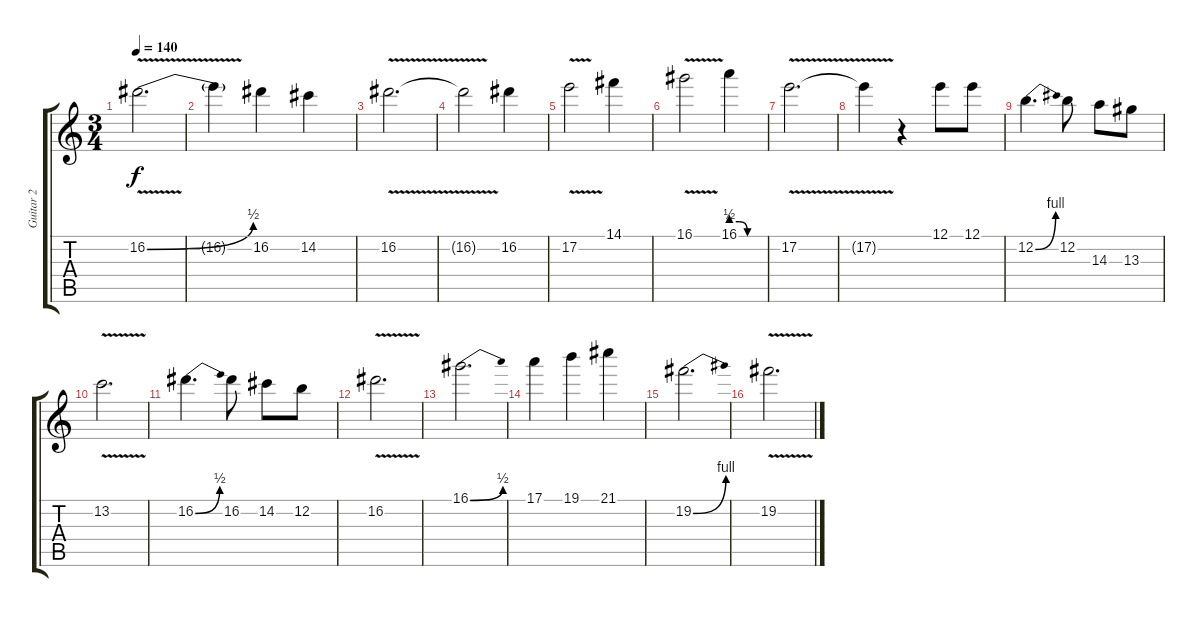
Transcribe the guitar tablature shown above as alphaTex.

\track ("Guitar 2" "Guitar 2") {instrument overdrivenguitar}
\staff {score tabs}
\tuning (E4 B3 G3 D3 A2 E2) {hide}
\ts (3 4)
\tempo 140
\clef g2
\ks c
16.2{be (bend 0 0 60 2) v}.2{d dy f} |
16.2{t}.4 16.2.4 14.2.4 |
16.2{v}.2{d} |
16.2{t}.2 16.2.4 |
17.2{v}.2 14.1.4 |
16.1{v}.2 16.1{be (custom 0 2 15 2 30 0 60 0)}.4 |
17.2{v}.2{d} |
17.2{t}.4 r.4 12.1.8 12.1.8 |
12.2{be (bend 0 0 60 4)}.4{d} 12.2.8 14.3.8 13.3.8 |
13.2{v}.2{d} |
16.2{be (bend 0 0 60 2)}.4{d} 16.2.8 14.2.8 12.2.8 |
16.2{v}.2{d} |
16.1{be (bend 0 0 60 2)}.2{d} |
17.1.4 19.1.4 21.1.4 |
19.2{be (bend 0 0 60 4)}.2{d} |
19.2{v}.2{d}
